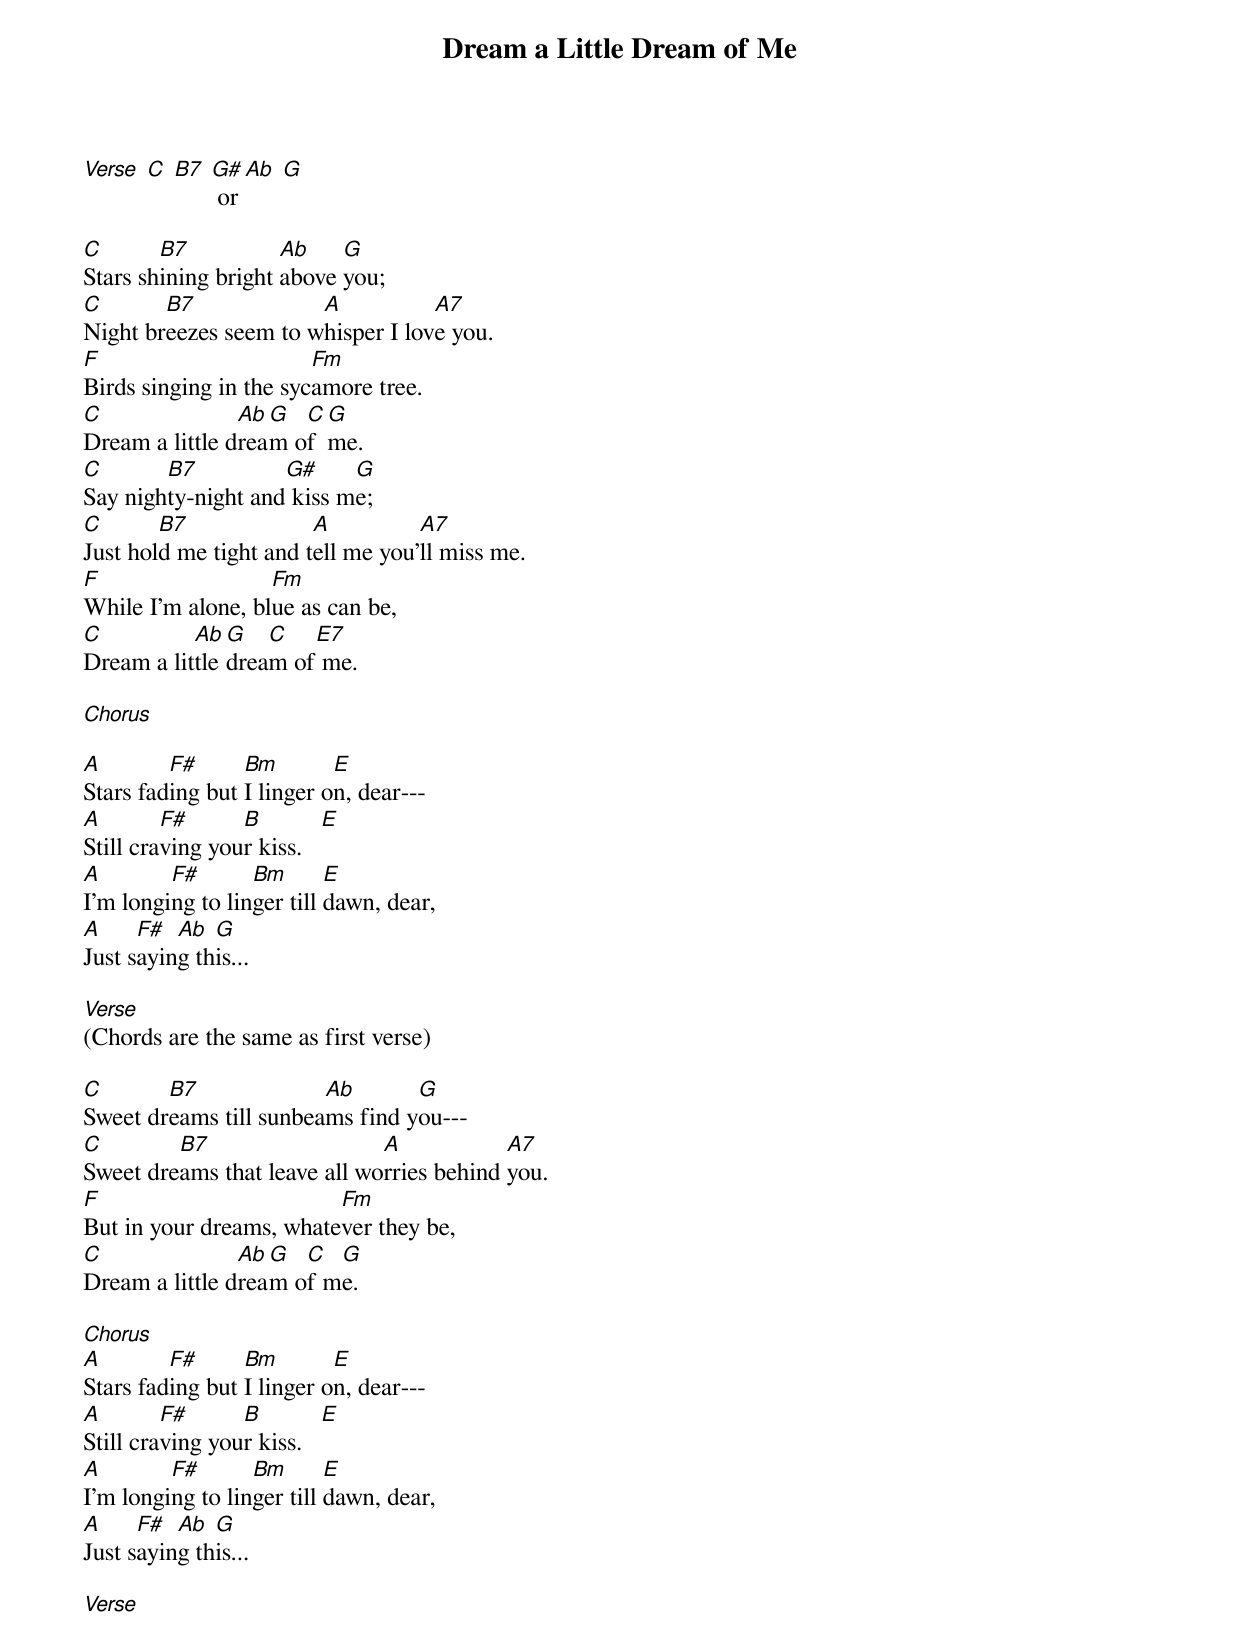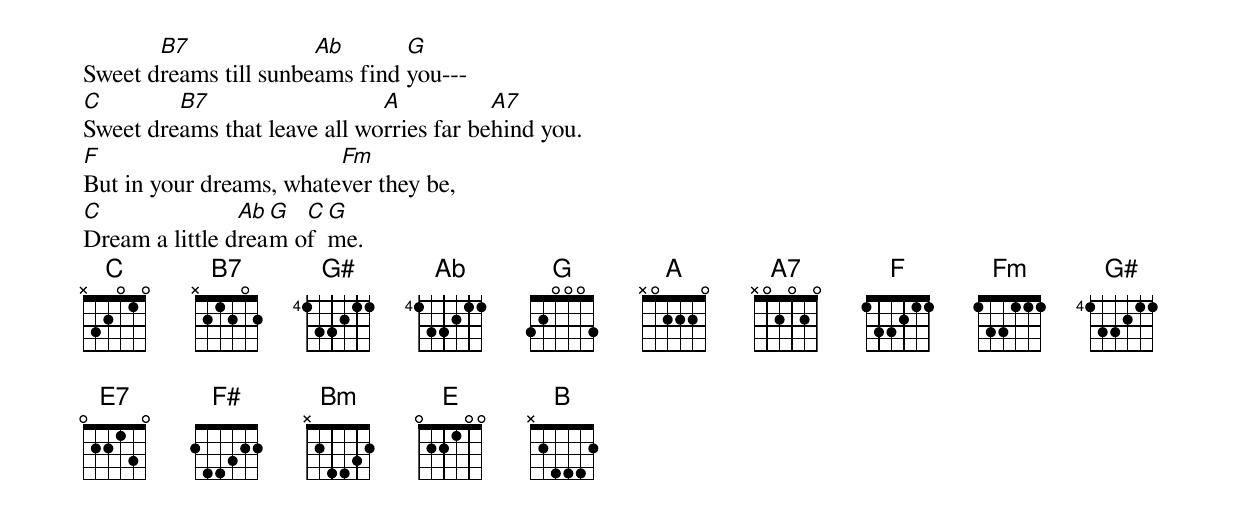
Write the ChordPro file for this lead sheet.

{title:Dream a Little Dream of Me}


[Verse] [C] [B7] [G#] or [Ab] [G]

[C]Stars sh[B7]ining bright [Ab]above [G]you;
[C]Night br[B7]eezes seem to w[A]hisper I lov[A7]e you.
[F]Birds singing in the syc[Fm]amore tree.
[C]Dream a little d[Ab]rea[G]m o[C]f [G]me.
[C]Say nigh[B7]ty-night and[G#maj] kiss m[G]e;
[C]Just hol[B7]d me tight and t[A]ell me you'[A7]ll miss me.
[F]While I'm alone, bl[Fm]ue as can be,
[C]Dream a lit[Ab]tle [G]drea[C]m of[E7] me.

[Chorus]

[A]Stars fad[F#]ing but [Bm]I linger o[E]n, dear---
[A]Still cra[F#]ving you[B]r kiss.   [E]
[A]I'm longi[F#]ng to lin[Bm]ger till [E]dawn, dear,
[A]Just s[F#]ayin[Ab]g th[G]is...

[Verse]
(Chords are the same as first verse)

[C]Sweet dr[B7]eams till sunbea[Ab]ms find y[G]ou---
[C]Sweet dre[B7]ams that leave all wo[A]rries behind [A7]you.
[F]But in your dreams, whate[Fm]ver they be,
[C]Dream a little d[Ab]rea[G]m o[C]f m[G]e.

[Chorus]
[A]Stars fad[F#]ing but [Bm]I linger o[E]n, dear---
[A]Still cra[F#]ving you[B]r kiss.   [E]
[A]I'm longi[F#]ng to lin[Bm]ger till [E]dawn, dear,
[A]Just s[F#]ayin[Ab]g th[G]is...

[Verse]

Sweet d[B7]reams till sunbe[Ab]ams find [G]you---
[C]Sweet dre[B7]ams that leave all wo[A]rries far be[A7]hind you.
[F]But in your dreams, whate[Fm]ver they be,
[C]Dream a little d[Ab]rea[G]m o[C]f [G]me.
